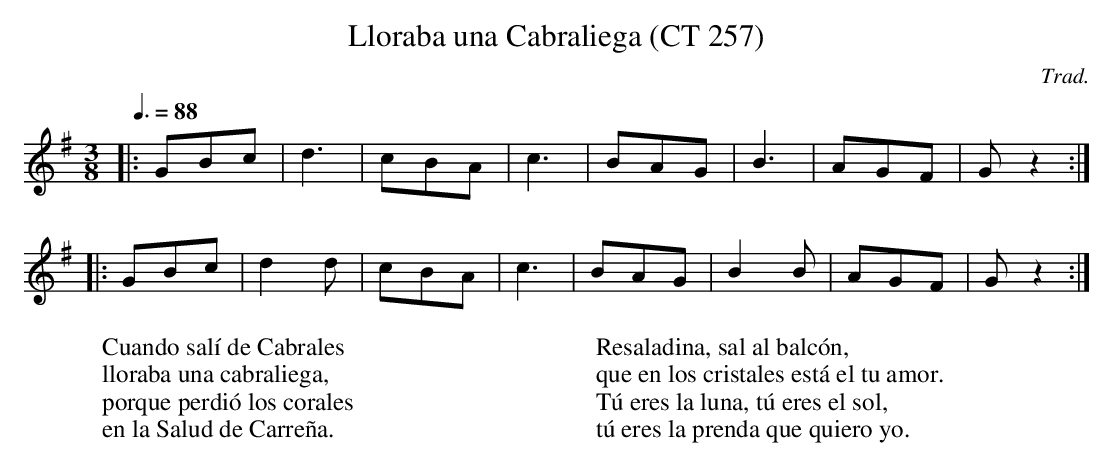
X:1
T:Lloraba una Cabraliega (CT 257)
C:Trad.
M:3/8
L:1/8
Q:3/8=88
W:Cuando salí de Cabrales
W:lloraba una cabraliega,
W:porque perdió los corales
W:en la Salud de Carreña.
W:
W:Resaladina, sal al balcón,
W:que en los cristales está el tu amor.
W:Tú eres la luna, tú eres el sol,
W:tú eres la prenda que quiero yo.
K:G
|:GBc|d3|cBA|c3|BAG|B3|AGF|G z2:|
|:GBc|d2d|cBA|c3|BAG|B2B|AGF|G z2:|
